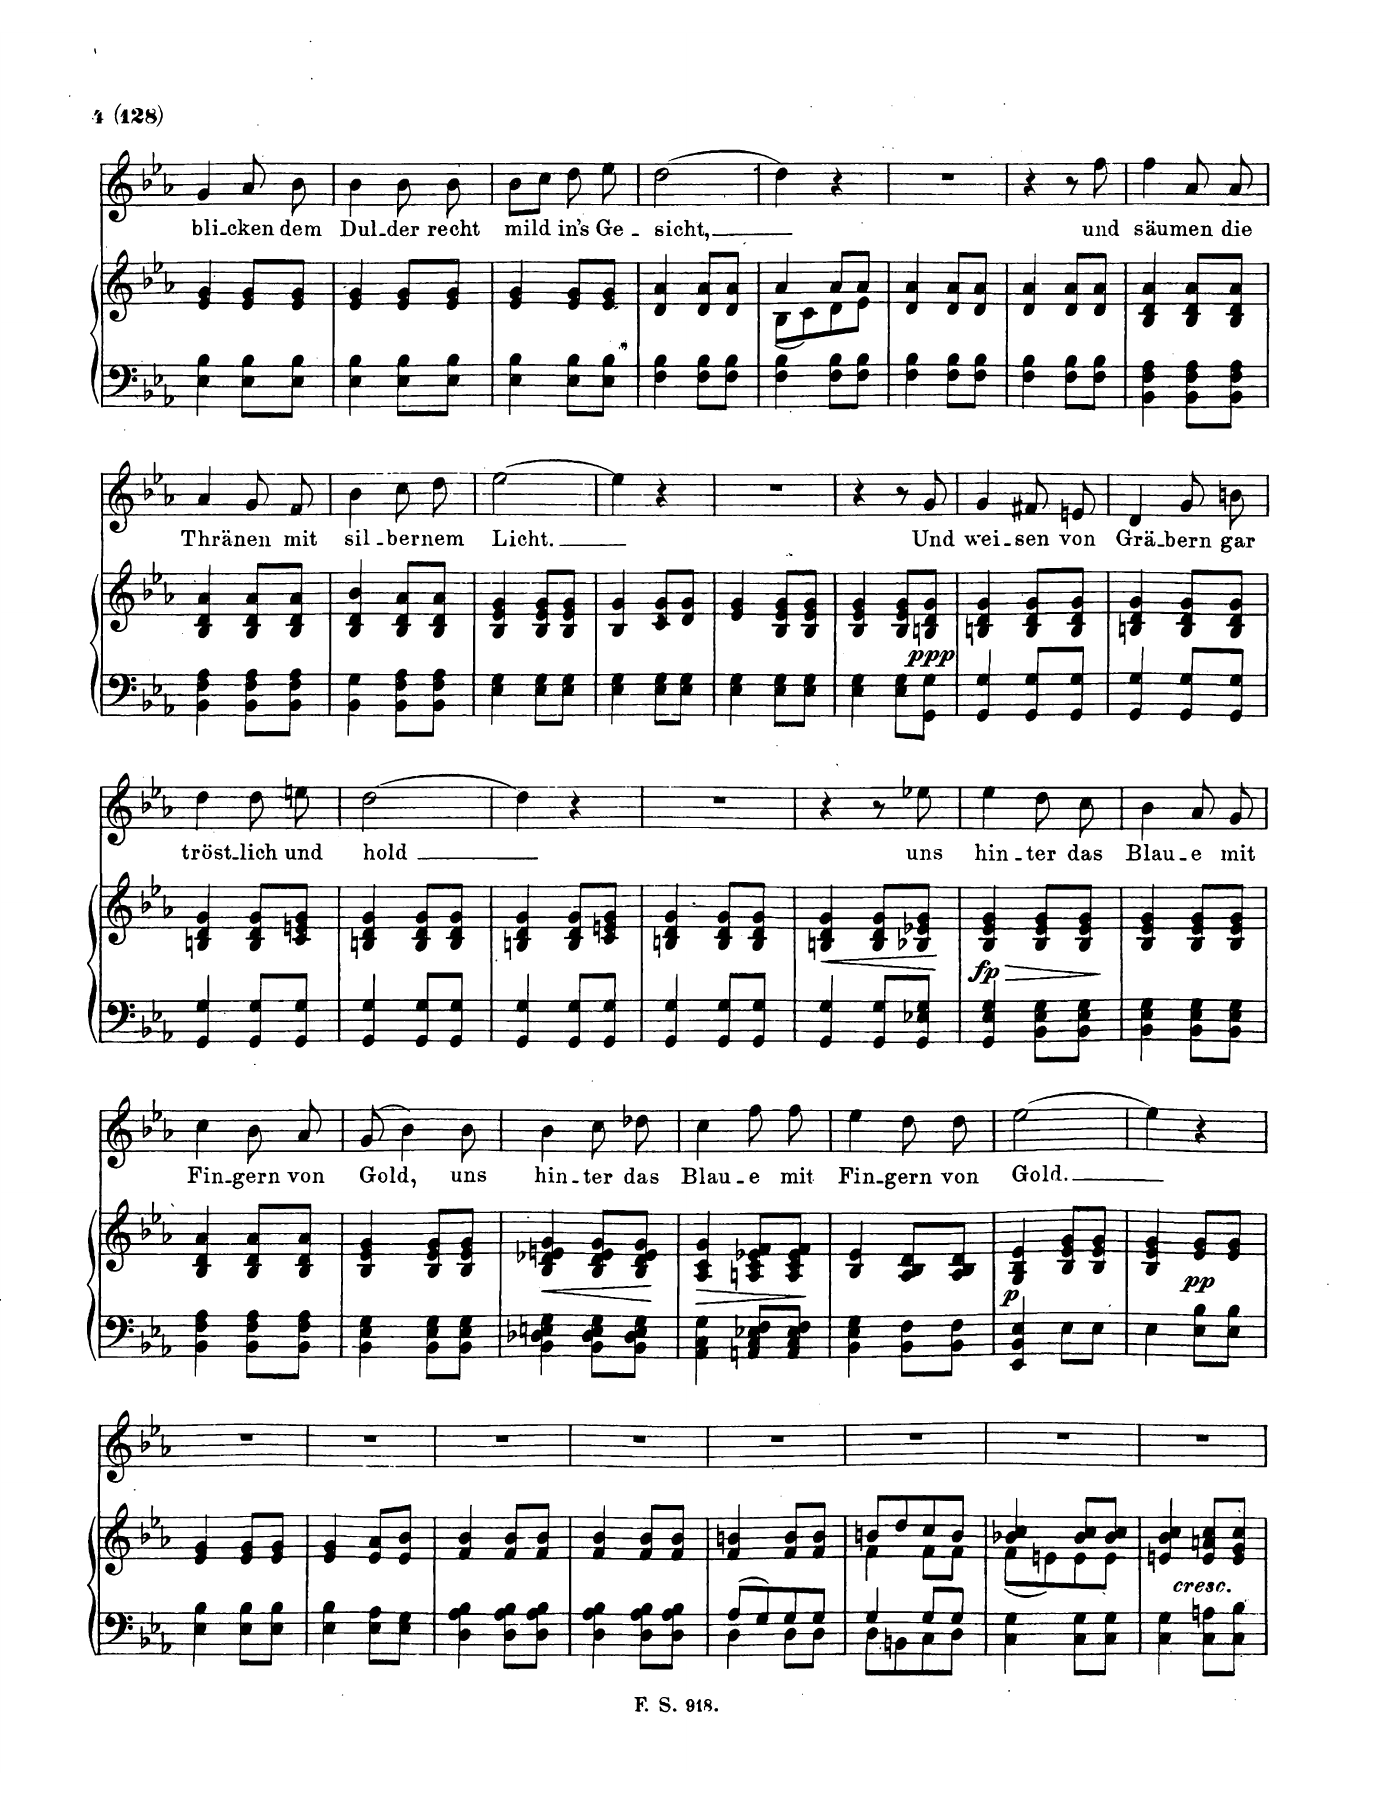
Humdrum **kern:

**kern	**kern	**dynam	**kern	**text
*part2	*part2	*part2	*part1	*part1
*staff3	*staff2	*staff2/3	*staff1	*staff1
*I"Pianoforte	*	*	*I"Singstimme                       Voice	*
*I'Pno	*	*	*	*
*clefF4	*clefG2	*	*clefG2	*
*k[b-e-a-]	*k[b-e-a-]	*	*k[b-e-a-]	*
*M2/4	*M2/4	*	*M2/4	*
=108	=108	=108	=108	=108
4E-\ 4B-\	4e-/ 4g/	.	4g/	bli-
8E-\ 8B-\L	8e-/ 8g/L	.	8a-/	-cken
8E-\ 8B-\J	8e-/ 8g/J	.	8b-\	dem
=109	=109	=109	=109	=109
4E-\ 4B-\	4e-/ 4g/	.	4b-\	Dul-
8E-\ 8B-\L	8e-/ 8g/L	.	8b-\	-der
8E-\ 8B-\J	8e-/ 8g/J	.	8b-\	recht
=110	=110	=110	=110	=110
4E-\ 4B-\	4e-/ 4g/	.	8b-\L	mild
.	.	.	8cc\J	.
8E-\ 8B-\L	8e-/ 8g/L	.	8dd\	in’s
8E-\ 8B-\J	8e-/ 8g/J	.	8ee-\	Ge-
=111	=111	=111	=111	=111
4F\ 4B-\	4d/ 4a-/	.	[2dd\	-sicht,
8F\ 8B-\L	8d/ 8a-/L	.	.	.
8F\ 8B-\J	8d/ 8a-/J	.	.	.
=112	=112	=112	=112	=112
*	*^	*	*	*
4F\ 4B-\	4a-/	(8B-\L	.	4dd\]	.
.	.	8c\)	.	.	.
8F\ 8B-\L	8a-/L	8d\	.	4r	.
8F\ 8B-\J	8a-/J	8e-\J	.	.	.
*	*v	*v	*	*	*
=113	=113	=113	=113	=113
4F\ 4B-\	4d/ 4a-/	.	2r	.
8F\ 8B-\L	8d/ 8a-/L	.	.	.
8F\ 8B-\J	8d/ 8a-/J	.	.	.
=114	=114	=114	=114	=114
4F\ 4B-\	4d/ 4a-/	.	4r	.
8F\ 8B-\L	8d/ 8a-/L	.	8r	.
8F\ 8B-\J	8d/ 8a-/J	.	8ff\	und
=115	=115	=115	=115	=115
4BB-\ 4F\ 4A-\	4B-/ 4d/ 4a-/	.	4ff\	säu-
8BB-\ 8F\ 8A-\L	8B-/ 8d/ 8a-/L	.	8a-/	-men
8BB-\ 8F\ 8A-\J	8B-/ 8d/ 8a-/J	.	8a-/	die
=116	=116	=116	=116	=116
4BB-\ 4F\ 4A-\	4B-/ 4d/ 4a-/	.	4a-/	Trä-
8BB-\ 8F\ 8A-\L	8B-/ 8d/ 8a-/L	.	8g/	-nen
8BB-\ 8F\ 8A-\J	8B-/ 8d/ 8a-/J	.	8f/	mit
=117	=117	=117	=117	=117
4BB-\ 4G\	4B-/ 4d/ 4b-/	.	4b-\	sil-
8BB-\ 8F\ 8A-\L	8B-/ 8d/ 8a-/L	.	8cc\	-ber-
8BB-\ 8F\ 8A-\J	8B-/ 8d/ 8a-/J	.	8dd\	-nen
=118	=118	=118	=118	=118
4E-\ 4G\	4B-/ 4e-/ 4g/	.	[2ee-\	Licht.
8E-\ 8G\L	8B-/ 8e-/ 8g/L	.	.	.
8E-\ 8G\J	8B-/ 8e-/ 8g/J	.	.	.
=119	=119	=119	=119	=119
4E-\ 4G\	4B-/ 4g/	.	4ee-\]	.
8E-\ 8G\L	8c/ 8g/L	.	4r	.
8E-\ 8G\J	8d/ 8g/J	.	.	.
=120	=120	=120	=120	=120
4E-\ 4G\	4e-/ 4g/	.	2r	.
8E-\ 8G\L	8B-/ 8e-/ 8g/L	.	.	.
8E-\ 8G\J	8B-/ 8e-/ 8g/J	.	.	.
=121	=121	=121	=121	=121
4E-\ 4G\	4B-/ 4e-/ 4g/	.	4r	.
8E-\ 8G\L	8B-/ 8e-/ 8g/L	.	8r	.
!	!	!LO:DY:b	!	!
8GG\ 8G\J	8Bn/ 8d/ 8g/J	ppp	8g/	Und
=122	=122	=122	=122	=122
4GG/ 4G/	4Bn/ 4d/ 4g/	.	4g/	wei-
8GG/ 8G/L	8B/ 8d/ 8g/L	.	8f#X/	-sen
8GG/ 8G/J	8B/ 8d/ 8g/J	.	8en/	von
=123	=123	=123	=123	=123
4GG/ 4G/	4Bn/ 4d/ 4g/	.	4d/	Grä-
8GG/ 8G/L	8B/ 8d/ 8g/L	.	8g/	-bern
8GG/ 8G/J	8B/ 8d/ 8g/J	.	8bn\	gar
=124	=124	=124	=124	=124
4GG/ 4G/	4Bn/ 4d/ 4g/	.	4dd\	tröst-
8GG/ 8G/L	8B/ 8d/ 8g/L	.	8dd\	-lich
8GG/ 8G/J	8c/ 8en/ 8g/J	.	8een\	ind
=125	=125	=125	=125	=125
4GG/ 4G/	4Bn/ 4d/ 4g/	.	[2dd\	hold
8GG/ 8G/L	8B/ 8d/ 8g/L	.	.	.
8GG/ 8G/J	8B/ 8d/ 8g/J	.	.	.
=126	=126	=126	=126	=126
4GG/ 4G/	4Bn/ 4d/ 4g/	.	4dd\]	.
8GG/ 8G/L	8B/ 8d/ 8g/L	.	4r	.
8GG/ 8G/J	8c/ 8en/ 8g/J	.	.	.
=127	=127	=127	=127	=127
4GG/ 4G/	4Bn/ 4d/ 4g/	.	2r	.
8GG/ 8G/L	8B/ 8d/ 8g/L	.	.	.
8GG/ 8G/J	8B/ 8d/ 8g/J	.	.	.
=128	=128	=128	=128	=128
!	!	!LO:HP:b	!	!
4GG/ 4G/	4Bn/ 4d/ 4g/	<	4r	.
8GG/ 8G/L	8B/ 8d/ 8g/L	.	8r	.
8GG/ 8E-X/ 8G/J	8B-X/ 8e-X/ 8g/J	.	8ee-X\	uns
.	.	[	.	.
=129	=129	=129	=129	=129
!	!	!LO:HP:b	!	!
!	!	!LO:DY:n=1:b	!	!
4GG/ 4E-/ 4G/	4B-/ 4e-/ 4g/	> fp	4ee-\	hin-
8BB-\ 8E-\ 8G\L	8B-/ 8e-/ 8g/L	.	8dd\	-ter
8BB-\ 8E-\ 8G\J	8B-/ 8e-/ 8g/J	.	8cc\	das
.	.	]	.	.
=130	=130	=130	=130	=130
4BB-\ 4E-\ 4G\	4B-/ 4e-/ 4g/	.	4b-\	Blau-
8BB-\ 8E-\ 8G\L	8B-/ 8e-/ 8g/L	.	8a-/	-e
8BB-\ 8E-\ 8G\J	8B-/ 8e-/ 8g/J	.	8g/	mit
=131	=131	=131	=131	=131
4BB-\ 4F\ 4A-\	4B-/ 4d/ 4a-/	.	4cc\	Fin-
8BB-\ 8F\ 8A-\L	8B-/ 8d/ 8a-/L	.	8b-\	-gern
8BB-\ 8F\ 8A-\J	8B-/ 8d/ 8a-/J	.	8a-/	von
=132	=132	=132	=132	=132
4BB-\ 4E-\ 4G\	4B-/ 4e-/ 4g/	.	(8g/	Gold,
.	.	.	4b-\)	.
8BB-\ 8E-\ 8G\L	8B-/ 8e-/ 8g/L	.	.	.
8BB-\ 8E-\ 8G\J	8B-/ 8e-/ 8g/J	.	8b-\	uns
=133	=133	=133	=133	=133
!	!	!LO:HP:b	!	!
4BB-\ 4D-X\ 4En\ 4G\	4B-/ 4d-X/ 4en/ 4g/	<	4b-\	hin-
8BB-\ 8D-\ 8E\ 8G\L	8B-/ 8d-/ 8e/ 8g/L	.	8cc\	-ter
8BB-\ 8D-\ 8E\ 8G\J	8B-/ 8d-/ 8e/ 8g/J	.	8dd-X\	das
.	.	[	.	.
=134	=134	=134	=134	=134
!	!	!LO:HP:b	!	!
4AA-\ 4C\ 4G\	4A-/ 4c/ 4g/	>	4cc\	Blau-
8AAn/ 8C/ 8E-/ 8F/L	8An/ 8c/ 8e-X/ 8f/L	.	8ff\	-e
8AA/ 8C/ 8E-/ 8F/J	8A/ 8c/ 8e-/ 8f/J	.	8ff\	mit
.	.	]	.	.
=135	=135	=135	=135	=135
4BB-\ 4E-\ 4G\	4B-/ 4e-/	.	4ee-\	Fin-
8BB-\ 8F\L	8A-/ 8B-/ 8d/L	.	8dd\	-gern
8BB-\ 8F\J	8A-/ 8B-/ 8d/J	.	8dd\	von
=136	=136	=136	=136	=136
!	!	!LO:DY:b	!	!
4EE-/ 4BB-/ 4E-/	4G/ 4B-/ 4e-/	p	[2ee-\	Gold.
8E-\L	8B-/ 8e-/ 8g/L	.	.	.
8E-\J	8B-/ 8e-/ 8g/J	.	.	.
=137	=137	=137	=137	=137
4E-\	4B-/ 4e-/ 4g/	.	4ee-\]	.
!	!	!LO:DY:b	!	!
8E-\ 8B-\L	8e-/ 8g/L	pp	4r	.
8E-\ 8B-\J	8e-/ 8g/J	.	.	.
=138	=138	=138	=138	=138
4E-\ 4B-\	4e-/ 4g/	.	2r	.
8E-\ 8B-\L	8e-/ 8g/L	.	.	.
8E-\ 8B-\J	8e-/ 8g/J	.	.	.
=139	=139	=139	=139	=139
4E-\ 4B-\	4e-/ 4g/	.	2r	.
8E-\ 8A-\L	8e-/ 8a-/L	.	.	.
8E-\ 8G\J	8e-/ 8b-/J	.	.	.
=140	=140	=140	=140	=140
4D\ 4A-\ 4B-\	4f/ 4b-/	.	2r	.
8D\ 8A-\ 8B-\L	8f/ 8b-/L	.	.	.
8D\ 8A-\ 8B-\J	8f/ 8b-/J	.	.	.
=141	=141	=141	=141	=141
4D\ 4A-\ 4B-\	4f/ 4b-/	.	2r	.
8D\ 8A-\ 8B-\L	8f/ 8b-/L	.	.	.
8D\ 8A-\ 8B-\J	8f/ 8b-/J	.	.	.
=142	=142	=142	=142	=142
*^	*	*	*	*
8A-/L	4D\	4f/ 4bn/	.	2r	.
8G/	.	.	.	.	.
8G/	8D\L	8f/ 8b/L	.	.	.
8G/J	8D\J	8f/ 8b/J	.	.	.
=143	=143	=143	=143	=143	=143
*	*	*^	*	*	*
4G/	8D\L	8bn/L	4f\	.	2r	.
.	8BBn\	8dd/	.	.	.	.
8G/L	8C\	8cc/	8f\L	.	.	.
8G/J	8D\J	8b/J	8f\J	.	.	.
*v	*v	*	*	*	*	*
=144	=144	=144	=144	=144	=144
4C\ 4G\	4b-X/ 4cc/	(8f\L	.	2r	.
.	.	8en\)	.	.	.
8C\ 8G\L	8b-/ 8cc/L	8e\	.	.	.
8C\ 8G\J	8b-/ 8cc/J	8e\J	.	.	.
=145	=145	=145	=145	=145	=145
!	!LO:TX:b:i:t=cresc.	!	!	!	!
*	*v	*v	*	*	*
4C\ 4G\	4en/ 4b-/ 4cc/	.	2r	.
8C\ 8An\L	8e/ 8an/ 8cc/L	.	.	.
8C\ 8B-\J	8e/ 8g/ 8cc/J	.	.	.
=	=	=	=	=
*-	*-	*-	*-	*-
